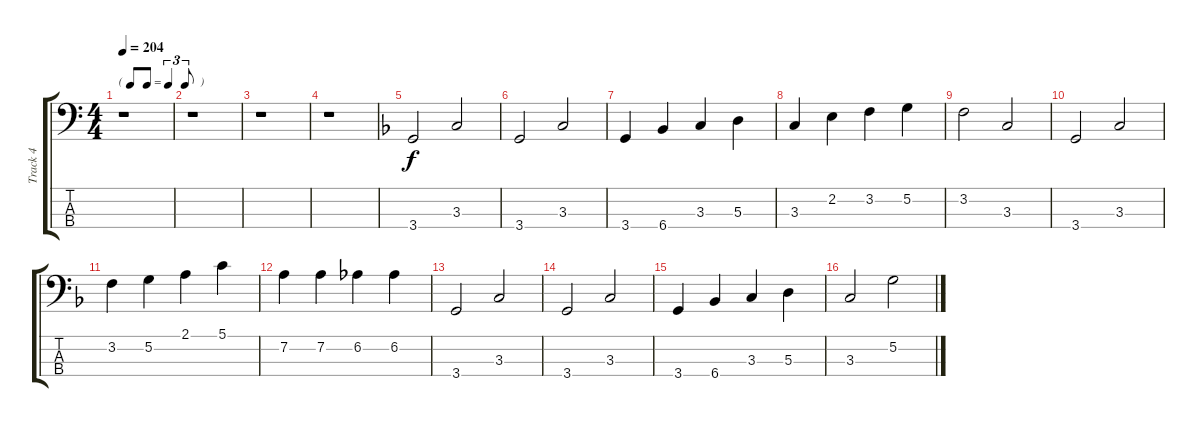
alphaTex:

\track ("Track 4" "Track 4") {instrument electricbassfinger}
\staff {score tabs}
\tuning (G2 D2 A1 E1) {hide}
\ts (4 4)
\tf triplet8th
\tempo 204
\clef f4
\ks c
r.1{dy f instrument electricbassfinger} |
r.1 |
r.1 |
r.1 |
\ks f
3.4.2 3.3.2 |
3.4.2 3.3.2 |
3.4.4 6.4.4 3.3.4 5.3.4 |
3.3.4 2.2.4 3.2.4 5.2.4 |
3.2.2 3.3.2 |
3.4.2 3.3.2 |
3.2.4 5.2.4 2.1.4 5.1.4 |
7.2.4 7.2.4 6.2.4 6.2.4 |
3.4.2 3.3.2 |
3.4.2 3.3.2 |
3.4.4 6.4.4 3.3.4 5.3.4 |
3.3.2 5.2.2
